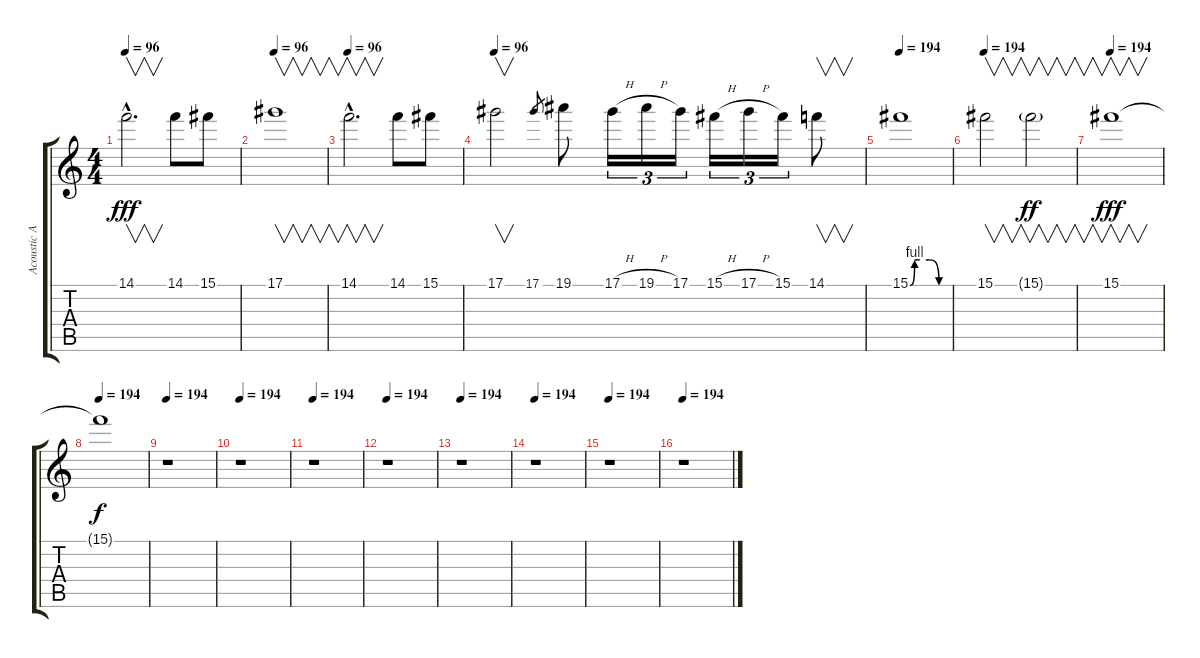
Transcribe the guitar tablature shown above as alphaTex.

\track ("Acoustic And Harmony" "Acoustic A") {instrument acousticguitarnylon}
\staff {score tabs}
\tuning (Eb4 Bb3 Gb3 Db3 Ab2 Eb2) {hide}
\ts (4 4)
\tempo 96
\clef g2
\ks c
14.1{hac}.2{v d dy fff instrument overdrivenguitar} 14.1.8 15.1.8 |
\tempo 96
17.1.1{v instrument overdrivenguitar} |
\tempo 96
14.1{hac}.2{v d instrument overdrivenguitar} 14.1.8 15.1.8 |
\tempo 96
17.1.2{v instrument overdrivenguitar} 17.1.8{gr} 19.1.8 17.1{h}.16{tu (3 2)} 19.1{h}.16{tu (3 2)} 17.1.16{tu (3 2)} 15.1{h}.16{tu (3 2)} 17.1{h}.16{tu (3 2)} 15.1.16{tu (3 2)} 14.1.8{v} |
\tempo 194
15.1{be (custom 0 0 7 4 15 4 30 4 45 0 60 0)}.1 |
\tempo 194
15.1.2{v} 15.1{g}.2{v dy ff} |
\tempo 194
15.1.1{v dy fff} |
\tempo 194
15.1{t}.1{dy f} |
\tempo 194
r.1 |
\tempo 194
r.1 |
\tempo 194
r.1 |
\tempo 194
r.1 |
\tempo 194
r.1 |
\tempo 194
r.1 |
\tempo 194
r.1 |
\tempo 194
r.1
